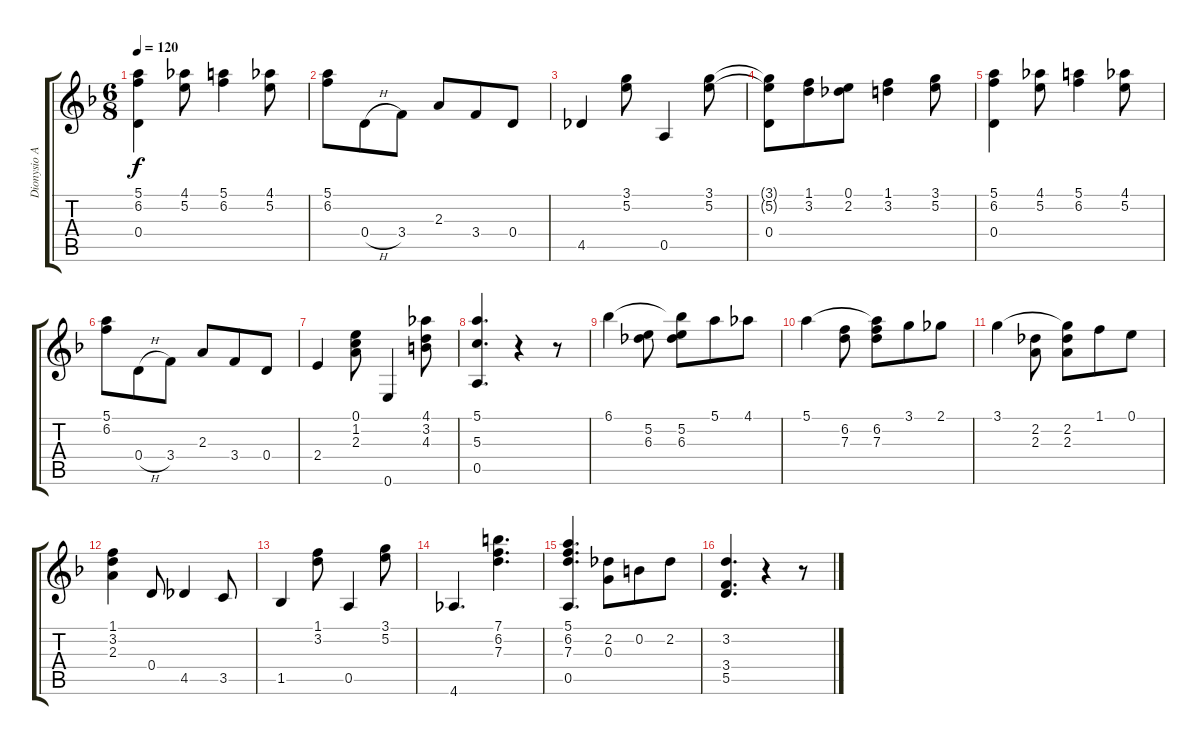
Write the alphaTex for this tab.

\track ("Dionysio Aguado" "Dionysio A") {instrument acousticguitarnylon}
\staff {score tabs}
\tuning (E4 B3 G3 D3 A2 E2) {hide}
\ts (6 8)
\tempo 120
\clef g2
\ks f
(5.1 6.2 0.4).4{dy f} (4.1 5.2).8 (5.1 6.2).4 (4.1 5.2).8 |
(5.1 6.2).8 0.4{h}.8 3.4.8 2.3.8 3.4.8 0.4.8 |
4.5.4 (3.1 5.2).8 0.5.4 (3.1 5.2).8 |
(3.1{t} 5.2{t} 0.4).8 (1.1 3.2).8 (0.1 2.2).8 (1.1 3.2).4 (3.1 5.2).8 |
(5.1 6.2 0.4).4 (4.1 5.2).8 (5.1 6.2).4 (4.1 5.2).8 |
(5.1 6.2).8 0.4{h}.8 3.4.8 2.3.8 3.4.8 0.4.8 |
2.4.4 (0.1 1.2 2.3).8 0.6.4 (4.1 3.2 4.3).8 |
(5.1 5.3 0.5).4{d} r.4 r.8 |
6.1.4 (5.2 6.3).8 (6.1{t} 5.2 6.3).8 5.1.8 4.1.8 |
5.1.4 (6.2 7.3).8 (5.1{t} 6.2 7.3).8 3.1.8 2.1.8 |
3.1.4 (2.2 2.3).8 (3.1{t} 2.2 2.3).8 1.1.8 0.1.8 |
(1.1 3.2 2.3).4 0.4.8 4.5.4 3.5.8 |
1.5.4 (1.1 3.2).8 0.5.4 (3.1 5.2).8 |
4.6.4{d} (7.1 6.2 7.3).4{d} |
(5.1 6.2 7.3 0.5).4{d} (2.2 0.3).8 0.2.8 2.2.8 |
(3.2 3.4 5.5).4{d} r.4 r.8
